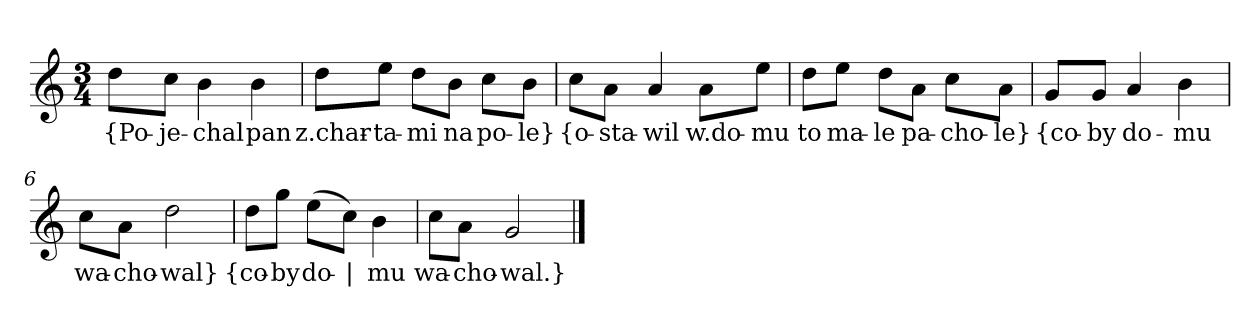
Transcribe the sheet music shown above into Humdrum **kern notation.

**kern	**text
*part1	*part1
*staff1	*staff1
*clefG2	*
*k[]	*
*M3/4	*
=	=
8dd\L	{Po-
8cc\J	-je-
4b	-chal
4b	pan
=2	=2
8dd\L	z.char-
8ee\J	-ta-
8dd\L	-mi
8b\J	na
8cc\L	po-
8b\J	-le}
=3y	=3y
8cc\L	{o-
8a\J	-sta-
4a	-wil
8a\L	w.do-
8ee\J	-mu
=4	=4
8dd\L	to
8ee\J	ma-
8dd\L	-le
8a\J	pa-
8cc\L	-cho-
8a\J	-le}
=5y	=5y
8g/L	{co-
8g/J	-by
4a	do-
4b	-mu
=6	=6
8cc\L	wa-
8a\J	-cho-
2dd	-wal}
=7y	=7y
8dd\L	{co-
8gg\J	-by
(8ee\L	do-
8cc\J)	|
4b	-mu
=8	=8
8cc\L	wa-
8a\J	-cho-
2g	-wal.}
==	==
*-	*-
